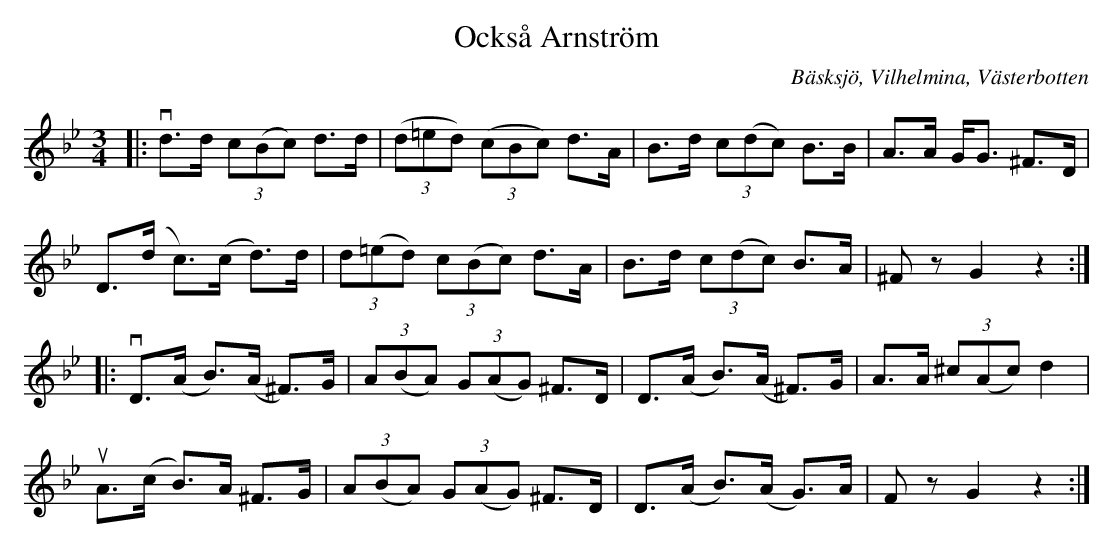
X:1
T: Också Arnström
O:Bäsksjö, Vilhelmina, Västerbotten
M:3/4
L:1/8
K:Gm
|: vd>d (3c(Bc) d>d | (3(d=ed) (3(cBc) d>A | B>d (3c(dc) B>B | A>A G<G ^F>D |
 D>(d c)>(c d)>d | (3d(=ed) (3c(Bc) d>A | B>d (3c(dc) B>A | ^Fz G2 z2 :|
|: vD>(A B)>(A ^F)>G | (3A(BA) (3G(AG) ^F>D | D>(A B)>(A ^F)>G | A>A (3^c(Ac) d2 |
 uA>(c B)>A ^F>G | (3A(BA) (3G(AG) ^F>D | D>(A B)>(A G)>A | Fz G2 z2 :|
